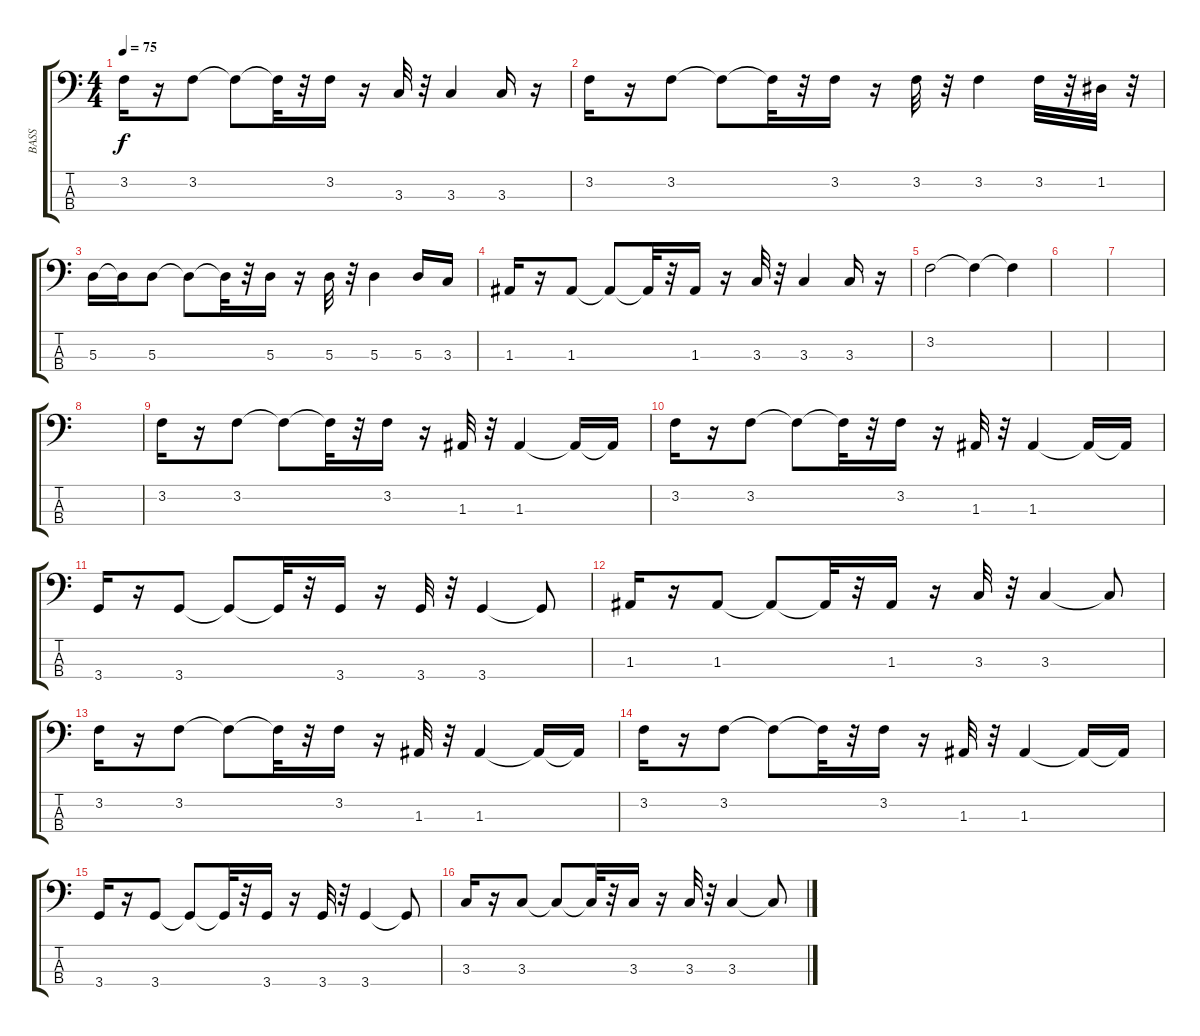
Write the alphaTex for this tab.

\track ("BASS" "BASS") {instrument fretlessbass}
\staff {score tabs}
\tuning (G2 D2 A1 E1) {hide}
\ts (4 4)
\tempo 75
\clef f4
\ks c
3.2.16{dy f} r.16 3.2.8 3.2{t}.8 3.2{t}.32 r.32 3.2.16 r.16 3.3.32 r.32 3.3.4 3.3.16 r.16 |
3.2.16 r.16 3.2.8 3.2{t}.8 3.2{t}.32 r.32 3.2.16 r.16 3.2.32 r.32 3.2.4 3.2.32 r.32 1.2.32 r.32 |
5.3.16 5.3{t}.16 5.3.8 5.3{t}.8 5.3{t}.32 r.32 5.3.16 r.16 5.3.32 r.32 5.3.4 5.3.16 3.3.16 |
1.3.16 r.16 1.3.8 1.3{t}.8 1.3{t}.32 r.32 1.3.16 r.16 3.3.32 r.32 3.3.4 3.3.16 r.16 |
3.2.2 3.2{t}.4 3.2{t}.4 |
|
|
|
3.2.16 r.16 3.2.8 3.2{t}.8 3.2{t}.32 r.32 3.2.16 r.16 1.3.32 r.32 1.3.4 1.3{t}.16 1.3{t}.16 |
3.2.16 r.16 3.2.8 3.2{t}.8 3.2{t}.32 r.32 3.2.16 r.16 1.3.32 r.32 1.3.4 1.3{t}.16 1.3{t}.16 |
3.4.16 r.16 3.4.8 3.4{t}.8 3.4{t}.32 r.32 3.4.16 r.16 3.4.32 r.32 3.4.4 3.4{t}.8 |
1.3.16 r.16 1.3.8 1.3{t}.8 1.3{t}.32 r.32 1.3.16 r.16 3.3.32 r.32 3.3.4 3.3{t}.8 |
3.2.16 r.16 3.2.8 3.2{t}.8 3.2{t}.32 r.32 3.2.16 r.16 1.3.32 r.32 1.3.4 1.3{t}.16 1.3{t}.16 |
3.2.16 r.16 3.2.8 3.2{t}.8 3.2{t}.32 r.32 3.2.16 r.16 1.3.32 r.32 1.3.4 1.3{t}.16 1.3{t}.16 |
3.4.16 r.16 3.4.8 3.4{t}.8 3.4{t}.32 r.32 3.4.16 r.16 3.4.32 r.32 3.4.4 3.4{t}.8 |
3.3.16 r.16 3.3.8 3.3{t}.8 3.3{t}.32 r.32 3.3.16 r.16 3.3.32 r.32 3.3.4 3.3{t}.8
